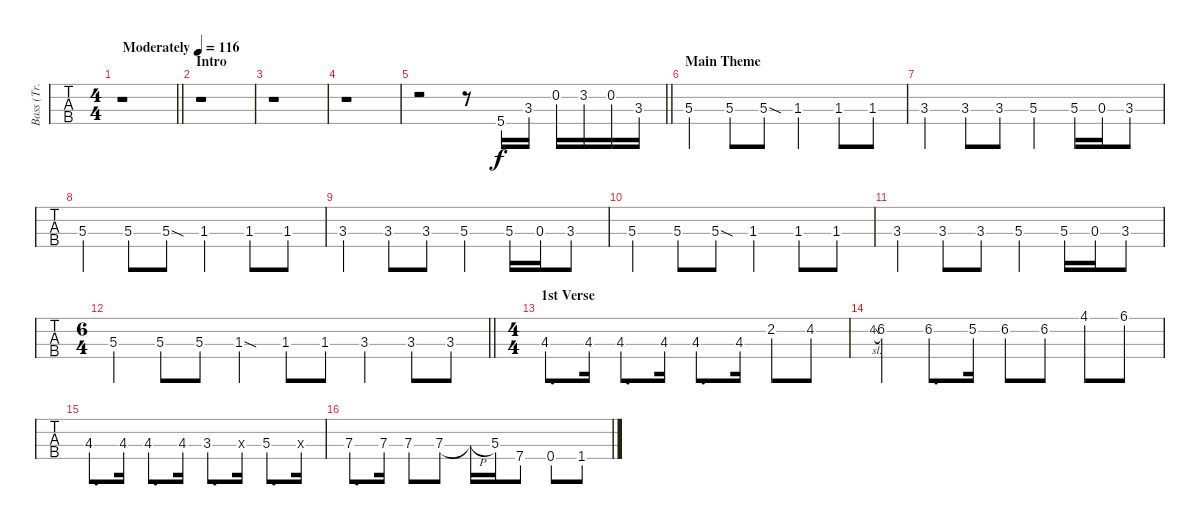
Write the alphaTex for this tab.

\track ("Bass (Tr. 6A/Tr. 11B)" "Bass (Tr. ") {instrument electricbassfinger}
\staff {tabs}
\tuning (G2 D2 A1 E1) {hide}
\ts (4 4)
\tempo (116 "Moderately")
\clef f4
\barLineRight lightlight
\ks c
r.1{dy f instrument electricbassfinger} |
\section ("" "Intro")
r.1 |
r.1 |
r.1 |
\barLineRight lightlight
r.2 r.8 5.4.16 3.3.16 0.2.16 3.2.16 0.2.16 3.3.16 |
\section ("" "Main Theme")
5.3.4 5.3.8 5.3{sod}.8 1.3.4 1.3.8 1.3.8 |
3.3.4 3.3.8 3.3.8 5.3.4 5.3.16 0.3.16 3.3.8 |
5.3.4 5.3.8 5.3{sod}.8 1.3.4 1.3.8 1.3.8 |
3.3.4 3.3.8 3.3.8 5.3.4 5.3.16 0.3.16 3.3.8 |
5.3.4 5.3.8 5.3{sod}.8 1.3.4 1.3.8 1.3.8 |
3.3.4 3.3.8 3.3.8 5.3.4 5.3.16 0.3.16 3.3.8 |
\ts (6 4)
\barLineRight lightlight
5.3.4 5.3.8 5.3.8 1.3{sod}.4 1.3.8 1.3.8 3.3.4 3.3.8 3.3.8 |
\ts (4 4)
\section ("" "1st Verse")
4.3.8{d} 4.3.16 4.3.8{d} 4.3.16 4.3.8{d} 4.3.16 2.2.8 4.2.8 |
4.2{sl}.8{gr onbeat} 6.2.4 6.2.8{d} 5.2.16 6.2.8 6.2.8 4.1.8 6.1.8 |
4.3.8{d} 4.3.16 4.3.8{d} 4.3.16 3.3.8{d} 4.3{x}.16 5.3.8{d} 0.3{x}.16 |
7.3.8{d} 7.3.16 7.3.8 7.3.8 7.3{h t}.16 5.3.16 7.4.8 0.4.8 1.4.8
